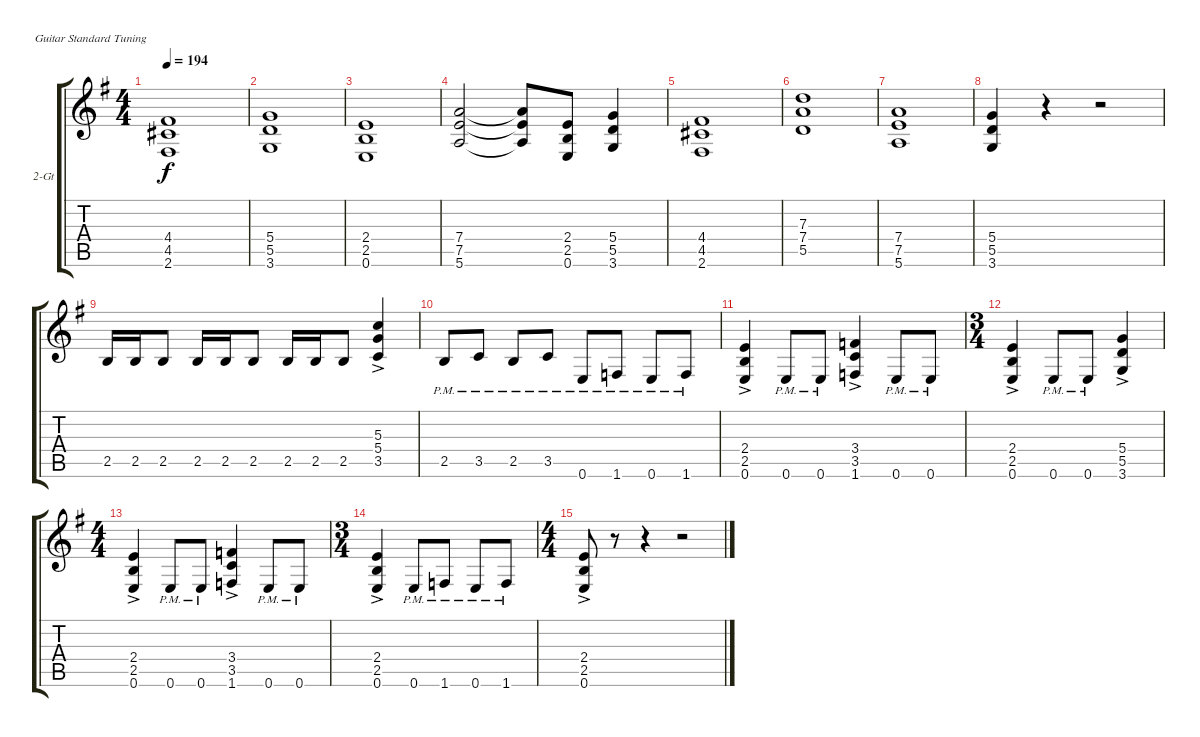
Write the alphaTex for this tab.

\bracketExtendMode groupsimilarinstruments
\firstSystemTrackNameOrientation horizontal
\otherSystemsTrackNameOrientation horizontal
\track ("2-Gt" "2-Gt") {instrument distortionguitar}
\staff {score tabs}
\tuning (E4 B3 G3 D3 A2 E2)
\ts (4 4)
\tempo 194
\clef g2
\scale
1.05549
\ks g
(4.4 4.5 2.6).1{dy f} |
\scale
0.944515 (5.4 5.5 3.6).1 |
\scale
1.05549 (2.4 2.5 0.6).1 |
\scale
0.944515 (7.4 7.5 5.6).2 (7.4{t} 7.5{t} 5.6{t}).8 (2.4 2.5 0.6).8 (5.4 5.5 3.6).4 |
\scale
1.05549 (4.4 4.5 2.6).1 |
\scale
0.944515 (7.3 7.4 5.5).1 |
\scale
1.05549 (7.4 7.5 5.6).1 |
\scale
0.944515 (5.4 5.5 3.6).4 r.4 r.2 |
\scale
1.05549 2.5.16 2.5.16 2.5.8 2.5.16 2.5.16 2.5.8 2.5.16 2.5.16 2.5.8 (5.3{ac} 5.4{ac} 3.5{ac}).4 |
\scale
0.944515 2.5{pm}.8 3.5{pm}.8 2.5{pm}.8 3.5{pm}.8 0.6{pm}.8 1.6{pm}.8 0.6{pm}.8 1.6{pm}.8 |
\scale
1.05549 (2.4{ac} 2.5{ac} 0.6{ac}).4 0.6{pm}.8 0.6{pm}.8 (3.4{ac} 3.5{ac} 1.6{ac}).4 0.6{pm}.8 0.6{pm}.8 |
\ts (3 4)
\scale
0.944515 (2.4{ac} 2.5{ac} 0.6{ac}).4 0.6{pm}.8 0.6{pm}.8 (5.4{ac} 5.5{ac} 3.6{ac}).4 |
\ts (4 4)
\scale
1.08575 (2.4{ac} 2.5{ac} 0.6{ac}).4 0.6{pm}.8 0.6{pm}.8 (3.4{ac} 3.5{ac} 1.6{ac}).4 0.6{pm}.8 0.6{pm}.8 |
\ts (3 4)
\scale
0.91425 (2.4{ac} 2.5{ac} 0.6{ac}).4 0.6{pm}.8 1.6{pm}.8 0.6{pm}.8 1.6{pm}.8 |
\ts (4 4)
(2.4{ac} 2.5{ac} 0.6{ac}).8 r.8 r.4 r.2
